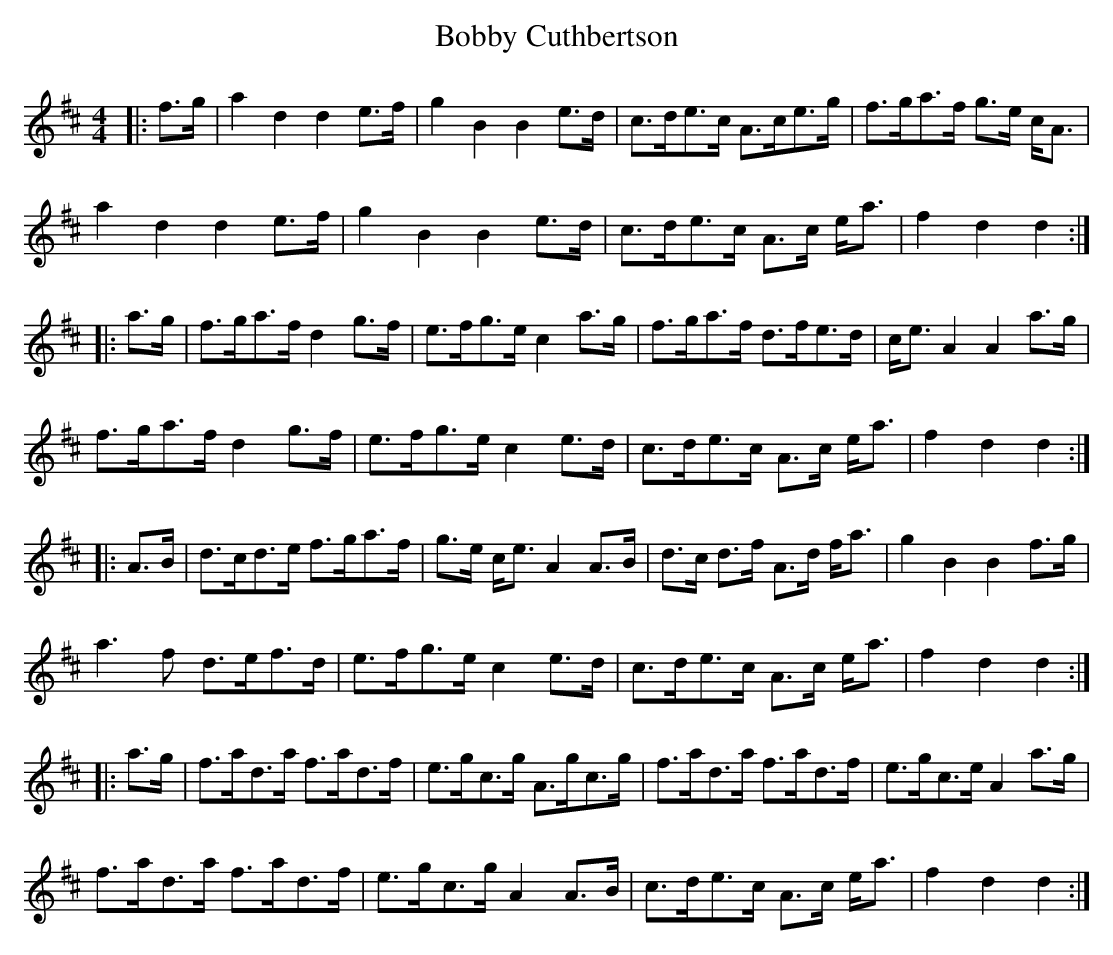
X:1
T: Bobby Cuthbertson
M: 4/4
L: 1/8
K: Dmaj
|:f>g|a2 d2 d2 e>f|g2B2B2e>d|c>de>c A>ce>g|f>ga>f g>e c<A|
a2d2d2 e>f|g2B2B2e>d|c>de>c A>c e<a|f2d2d2:|
|:a>g|f>ga>f d2g>f|e>fg>e c2a>g|f>ga>f d>fe>d|c<eA2 A2 a>g|
f>ga>fd2g>f|e>fg>e c2e>d|c>de>c A>c e<a|f2d2d2:|
|:A>B|d>cd>e f>ga>f|g>e c<e A2A>B|d>c d>f A>d f<a|g2B2B2f>g|
a3f d>ef>d|e>fg>e c2e>d|c>de>c A>c e<a|f2d2d2:|
|:a>g|f>ad>a f>ad>f|e>gc>g A>gc>g|f>ad>a f>ad>f|e>gc>e A2a>g|
f>ad>a f>ad>f|e>gc>g A2A>B|c>de>c A>c e<a|f2d2d2:|
